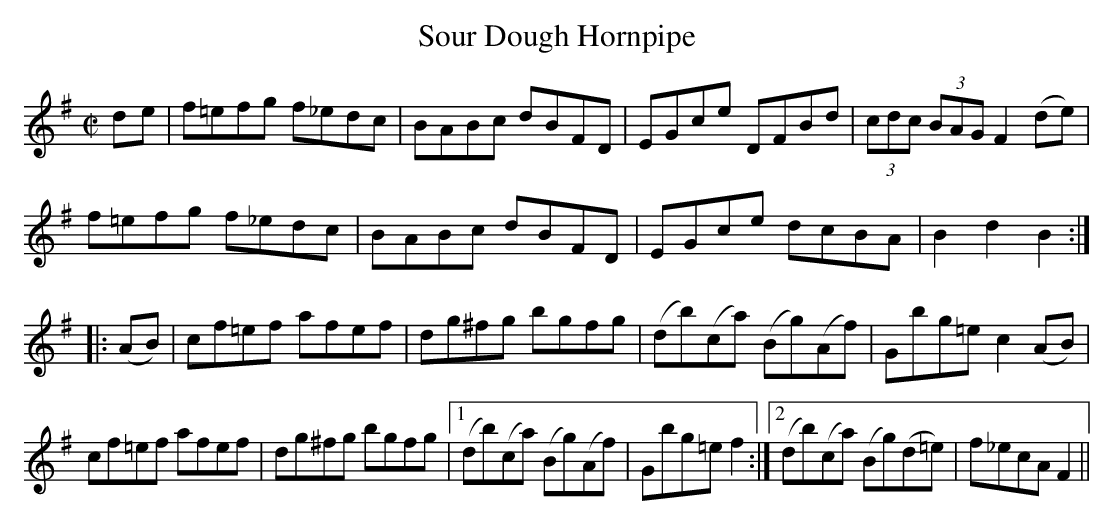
X:1
T:Sour Dough Hornpipe
M:C|
L:1/8
K:G
d-e|f=efg f_edc|BABc dBFD|EGce DFBd|(3cdc (3BAG F2 (de)|
f=efg f_edc|BABc dBFD|EGce dcBA|B2d2B2:|
|:(AB)|cf=ef afef|dg^fg bgfg|(db)(ca) (Bg)(Af)|Gbg=e c2 (AB)|
cf=ef afef|dg^fg bgfg|1(db)(ca) (Bg)(Af)|Gbg=e f2:|2 (db)(ca) (Bg)(d=e)|f_ecA F2||
